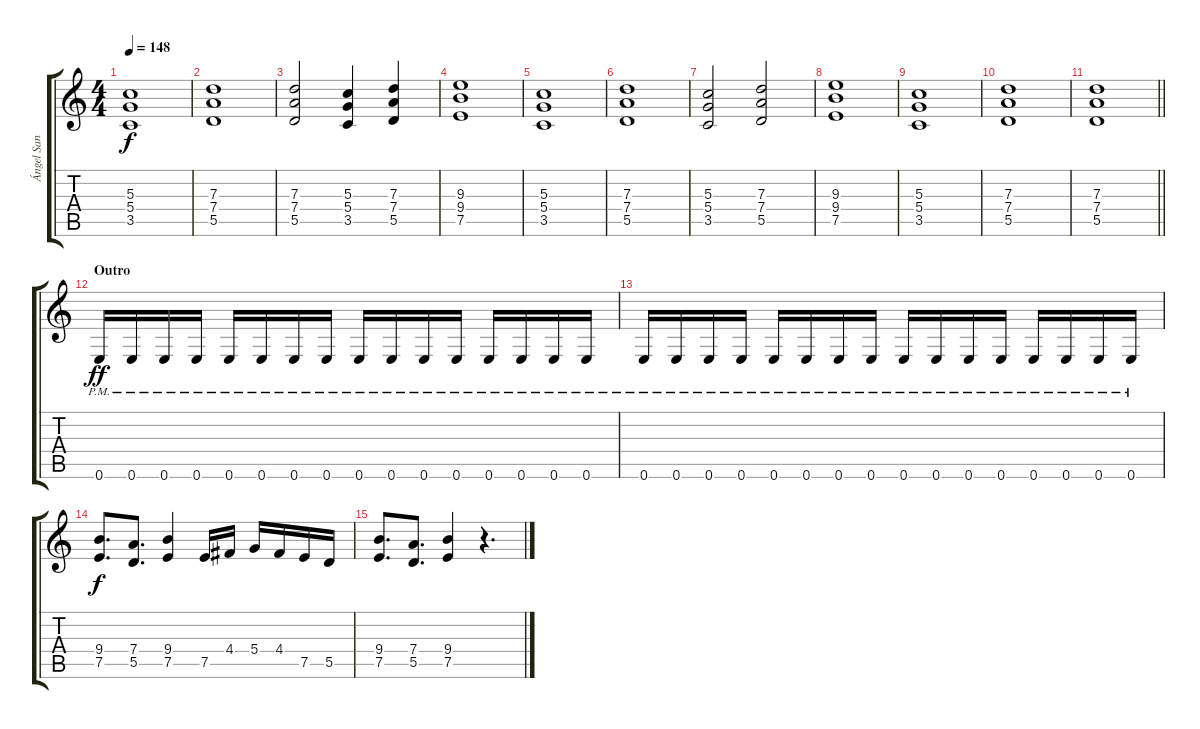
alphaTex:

\track ("Ángel San Juan" "Ángel San ") {instrument overdrivenguitar}
\staff {score tabs}
\tuning (E4 B3 G3 D3 A2 E2) {hide}
\ts (4 4)
\tempo 148
\clef g2
\ks c
(5.3 5.4 3.5).1{dy f} |
(7.3 7.4 5.5).1 |
(7.3 7.4 5.5).2 (5.3 5.4 3.5).4 (7.3 7.4 5.5).4 |
(9.3 9.4 7.5).1 |
(5.3 5.4 3.5).1 |
(7.3 7.4 5.5).1 |
(5.3 5.4 3.5).2 (7.3 7.4 5.5).2 |
(9.3 9.4 7.5).1 |
(5.3 5.4 3.5).1 |
(7.3 7.4 5.5).1 |
\barLineRight lightlight
(7.3 7.4 5.5).1 |
\section ("" "Outro")
0.6{pm}.16{dy ff} 0.6{pm}.16 0.6{pm}.16 0.6{pm}.16 0.6{pm}.16 0.6{pm}.16 0.6{pm}.16 0.6{pm}.16 0.6{pm}.16 0.6{pm}.16 0.6{pm}.16 0.6{pm}.16 0.6{pm}.16 0.6{pm}.16 0.6{pm}.16 0.6{pm}.16 |
0.6{pm}.16 0.6{pm}.16 0.6{pm}.16 0.6{pm}.16 0.6{pm}.16 0.6{pm}.16 0.6{pm}.16 0.6{pm}.16 0.6{pm}.16 0.6{pm}.16 0.6{pm}.16 0.6{pm}.16 0.6{pm}.16 0.6{pm}.16 0.6{pm}.16 0.6{pm}.16 |
(9.4 7.5).8{d dy f} (7.4 5.5).8{d} (9.4 7.5).4 7.5.16 4.4.16 5.4.16 4.4.16 7.5.16 5.5.16 |
(9.4 7.5).8{d} (7.4 5.5).8{d} (9.4 7.5).4 r.4{d}
